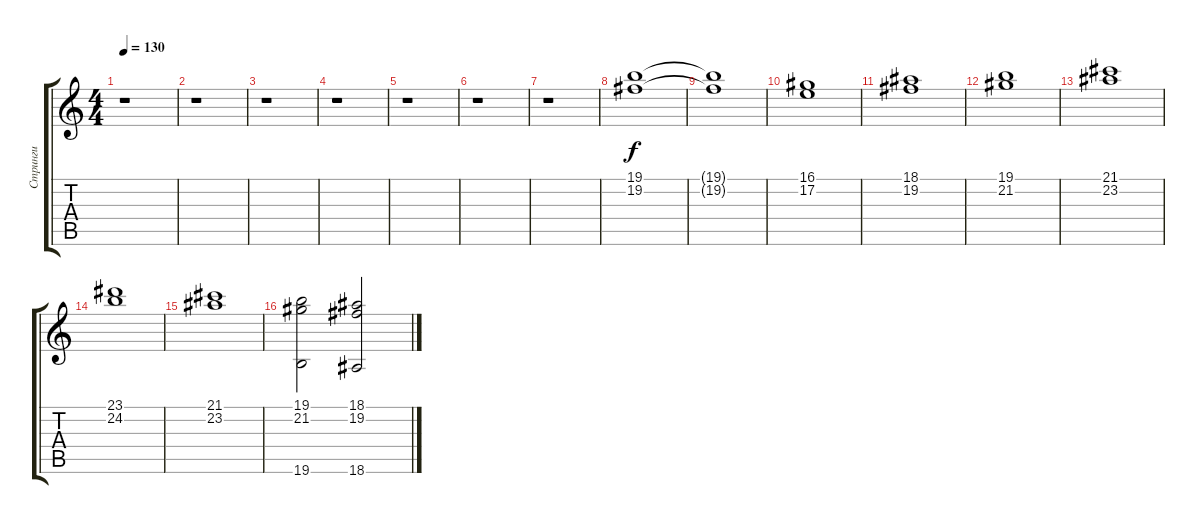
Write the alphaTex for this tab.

\track ("Стринги" "Стринги") {instrument stringensemble2}
\staff {score tabs}
\tuning (E4 B3 G3 D3 A2 E2) {hide}
\ts (4 4)
\tempo 130
\clef g2
\ks c
r.1{dy f instrument stringensemble2} |
r.1 |
r.1 |
r.1 |
r.1 |
r.1 |
r.1{volume 0} |
(19.1 19.2).1{volume 10} |
(19.1{t} 19.2{t}).1 |
(16.1 17.2).1{volume 10} |
(18.1 19.2).1 |
(19.1 21.2).1 |
(21.1 23.2).1 |
(23.1 24.2).1 |
(21.1 23.2).1 |
(19.1 21.2 19.6).2 (18.1 19.2 18.6).2
